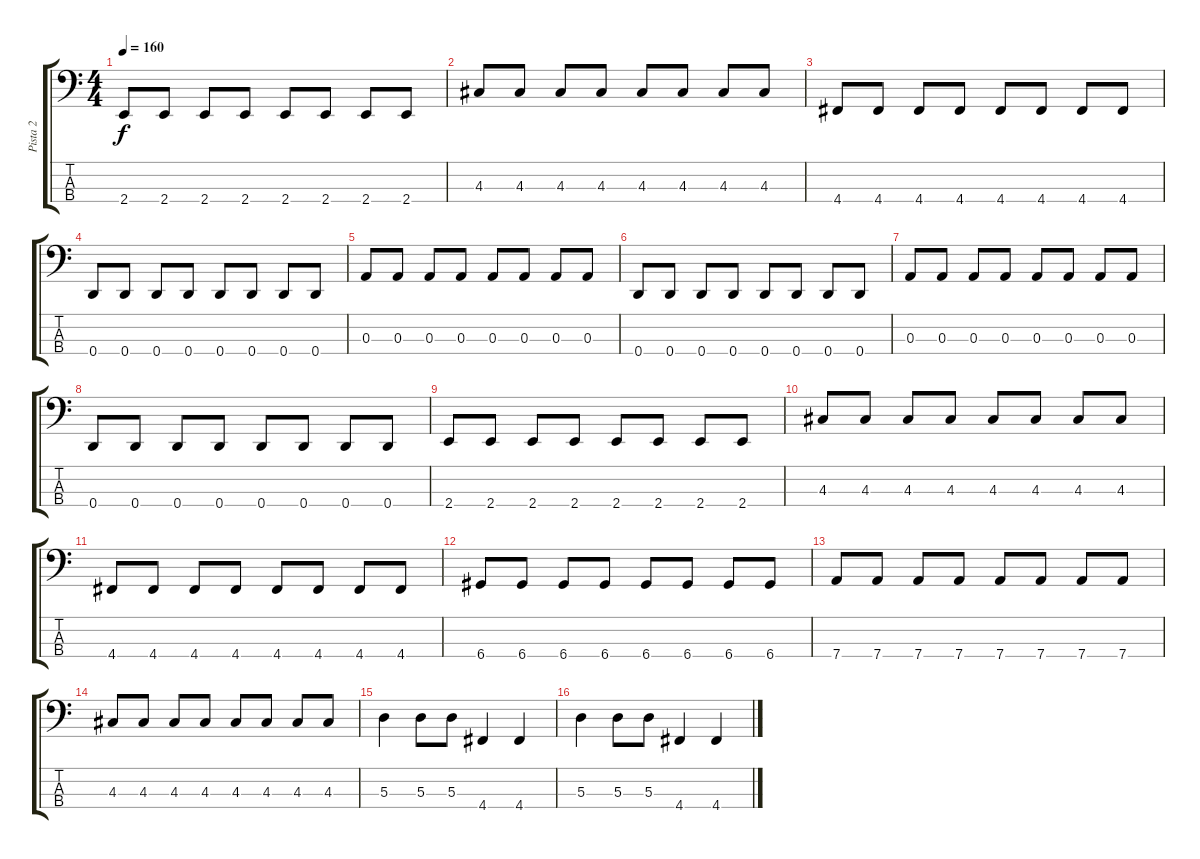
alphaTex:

\track ("Pista 2" "Pista 2") {instrument electricbassfinger}
\staff {score tabs}
\tuning (G2 D2 A1 D1) {hide}
\ts (4 4)
\tempo 160
\clef f4
\ks c
2.4.8{dy f} 2.4.8 2.4.8 2.4.8 2.4.8 2.4.8 2.4.8 2.4.8 |
4.3.8 4.3.8 4.3.8 4.3.8 4.3.8 4.3.8 4.3.8 4.3.8 |
4.4.8 4.4.8 4.4.8 4.4.8 4.4.8 4.4.8 4.4.8 4.4.8 |
0.4.8 0.4.8 0.4.8 0.4.8 0.4.8 0.4.8 0.4.8 0.4.8 |
0.3.8 0.3.8 0.3.8 0.3.8 0.3.8 0.3.8 0.3.8 0.3.8 |
0.4.8 0.4.8 0.4.8 0.4.8 0.4.8 0.4.8 0.4.8 0.4.8 |
0.3.8 0.3.8 0.3.8 0.3.8 0.3.8 0.3.8 0.3.8 0.3.8 |
0.4.8 0.4.8 0.4.8 0.4.8 0.4.8 0.4.8 0.4.8 0.4.8 |
2.4.8 2.4.8 2.4.8 2.4.8 2.4.8 2.4.8 2.4.8 2.4.8 |
4.3.8 4.3.8 4.3.8 4.3.8 4.3.8 4.3.8 4.3.8 4.3.8 |
4.4.8 4.4.8 4.4.8 4.4.8 4.4.8 4.4.8 4.4.8 4.4.8 |
6.4.8 6.4.8 6.4.8 6.4.8 6.4.8 6.4.8 6.4.8 6.4.8 |
7.4.8 7.4.8 7.4.8 7.4.8 7.4.8 7.4.8 7.4.8 7.4.8 |
4.3.8 4.3.8 4.3.8 4.3.8 4.3.8 4.3.8 4.3.8 4.3.8 |
5.3.4 5.3.8 5.3.8 4.4.4 4.4.4 |
5.3.4 5.3.8 5.3.8 4.4.4 4.4.4
